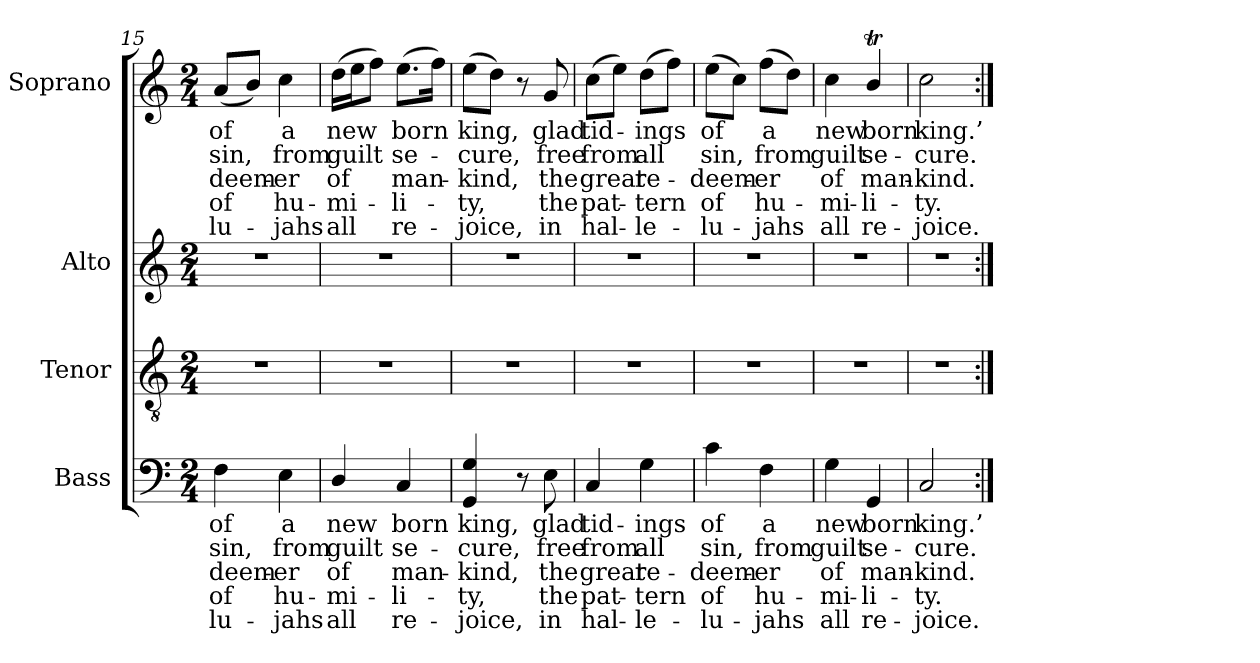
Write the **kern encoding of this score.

**kern	**text	**text	**text	**text	**text	**kern	**kern	**kern	**text	**text	**text	**text	**text
*part4	*part4	*part4	*part4	*part4	*part4	*part3	*part2	*part1	*part1	*part1	*part1	*part1	*part1
*staff4	*staff4	*staff4	*staff4	*staff4	*staff4	*staff3	*staff2	*staff1	*staff1	*staff1	*staff1	*staff1	*staff1
*I"Bass	*	*	*	*	*	*I"Tenor	*I"Alto	*I"Soprano	*	*	*	*	*
*I'B.	*	*	*	*	*	*I'T.	*I'A.	*I'S.	*	*	*	*	*
*clefF4	*	*	*	*	*	*clefGv2	*clefG2	*clefG2	*	*	*	*	*
*	*	*	*	*	*	*ITrd7c12	*	*	*	*	*	*	*
*k[]	*	*	*	*	*	*k[]	*k[]	*k[]	*	*	*	*	*
*C:	*	*	*	*	*	*C:	*C:	*C:	*	*	*	*	*
*M2/4	*	*	*	*	*	*M2/4	*M2/4	*M2/4	*	*	*	*	*
=15	=15	=15	=15	=15	=15	=15	=15	=15	=15	=15	=15	=15	=15
!	!LO:LY:b:color=#000000	!LO:LY:b:color=#000000	!LO:LY:b:color=#000000	!LO:LY:b:color=#000000	!LO:LY:b:color=#000000	!LO:N:vis=1	!LO:N:vis=1	!	!	!	!	!	!
!	!	!	!	!	!	!	!	!	!LO:LY:b:color=#000000	!LO:LY:b:color=#000000	!LO:LY:b:color=#000000	!LO:LY:b:color=#000000	!LO:LY:b:color=#000000
4Fi\	of	sin,	-deem-	-of	lu-	2r	2r	(8ai/L	of	sin,	-deem-	-of	lu-
.	.	.	.	.	.	.	.	8bi/J)	.	.	.	.	.
!	!LO:LY:b:color=#000000	!LO:LY:b:color=#000000	!LO:LY:b:color=#000000	!LO:LY:b:color=#000000	!LO:LY:b:color=#000000	!	!	!	!	!	!	!	!
!	!	!	!	!	!	!	!	!	!LO:LY:b:color=#000000	!LO:LY:b:color=#000000	!LO:LY:b:color=#000000	!LO:LY:b:color=#000000	!LO:LY:b:color=#000000
4Ei\	a	from	-er	hu-	-jahs	.	.	4cci\	a	from	-er	hu-	-jahs
=16	=16	=16	=16	=16	=16	=16	=16	=16	=16	=16	=16	=16	=16
!	!LO:LY:b:color=#000000	!LO:LY:b:color=#000000	!LO:LY:b:color=#000000	!LO:LY:b:color=#000000	!LO:LY:b:color=#000000	!LO:N:vis=1	!LO:N:vis=1	!	!	!	!	!	!
!	!	!	!	!	!	!	!	!	!LO:LY:b:color=#000000	!LO:LY:b:color=#000000	!LO:LY:b:color=#000000	!LO:LY:b:color=#000000	!LO:LY:b:color=#000000
4Di/	new	guilt	of	mi-	-all	2r	2r	(16ddi\LL	new	guilt	of	mi-	-all
.	.	.	.	.	.	.	.	16eei\J	.	.	.	.	.
.	.	.	.	.	.	.	.	8ffi\J)	.	.	.	.	.
!	!LO:LY:b:color=#000000	!LO:LY:b:color=#000000	!LO:LY:b:color=#000000	!LO:LY:b:color=#000000	!LO:LY:b:color=#000000	!	!	!	!	!	!	!	!
!	!	!	!	!	!	!	!	!	!LO:LY:b:color=#000000	!LO:LY:b:color=#000000	!LO:LY:b:color=#000000	!LO:LY:b:color=#000000	!LO:LY:b:color=#000000
4Ci/	born	se-	man-	-li-	-re-	.	.	(8.eei\L	born	se-	man-	-li-	-re-
.	.	.	.	.	.	.	.	16ffi\Jk)	.	.	.	.	.
=17	=17	=17	=17	=17	=17	=17	=17	=17	=17	=17	=17	=17	=17
!	!LO:LY:b:color=#000000	!LO:LY:b:color=#000000	!LO:LY:b:color=#000000	!LO:LY:b:color=#000000	!LO:LY:b:color=#000000	!LO:N:vis=1	!LO:N:vis=1	!	!	!	!	!	!
!	!	!	!	!	!	!	!	!	!LO:LY:b:color=#000000	!LO:LY:b:color=#000000	!LO:LY:b:color=#000000	!LO:LY:b:color=#000000	!LO:LY:b:color=#000000
4GGi/ 4Gi	king,	-cure,	-kind,	ty,	joice,	2r	2r	(8eei\L	king,	-cure,	-kind,	ty,	joice,
.	.	.	.	.	.	.	.	8ddi\J)	.	.	.	.	.
8r	.	.	.	.	.	.	.	8r	.	.	.	.	.
!	!LO:LY:b:color=#000000	!LO:LY:b:color=#000000	!LO:LY:b:color=#000000	!LO:LY:b:color=#000000	!LO:LY:b:color=#000000	!	!	!	!	!	!	!	!
!	!	!	!	!	!	!	!	!	!LO:LY:b:color=#000000	!LO:LY:b:color=#000000	!LO:LY:b:color=#000000	!LO:LY:b:color=#000000	!LO:LY:b:color=#000000
8Ei\	glad	free	the	the	in	.	.	8gi/	glad	free	the	the	in
=18	=18	=18	=18	=18	=18	=18	=18	=18	=18	=18	=18	=18	=18
!	!LO:LY:b:color=#000000	!LO:LY:b:color=#000000	!LO:LY:b:color=#000000	!LO:LY:b:color=#000000	!LO:LY:b:color=#000000	!LO:N:vis=1	!LO:N:vis=1	!	!	!	!	!	!
!	!	!	!	!	!	!	!	!	!LO:LY:b:color=#000000	!LO:LY:b:color=#000000	!LO:LY:b:color=#000000	!LO:LY:b:color=#000000	!LO:LY:b:color=#000000
4Ci/	tid-	from	great	pat-	-hal-	2r	2r	(8cci\L	tid-	from	great	pat-	-hal-
.	.	.	.	.	.	.	.	8eei\J)	.	.	.	.	.
!	!LO:LY:b:color=#000000	!LO:LY:b:color=#000000	!LO:LY:b:color=#000000	!LO:LY:b:color=#000000	!LO:LY:b:color=#000000	!	!	!	!	!	!	!	!
!	!	!	!	!	!	!	!	!	!LO:LY:b:color=#000000	!LO:LY:b:color=#000000	!LO:LY:b:color=#000000	!LO:LY:b:color=#000000	!LO:LY:b:color=#000000
4Gi\	-ings	all	-re-	-tern	le-	.	.	(8ddi\L	-ings	all	-re-	-tern	le-
.	.	.	.	.	.	.	.	8ffi\J)	.	.	.	.	.
=19	=19	=19	=19	=19	=19	=19	=19	=19	=19	=19	=19	=19	=19
!	!LO:LY:b:color=#000000	!LO:LY:b:color=#000000	!LO:LY:b:color=#000000	!LO:LY:b:color=#000000	!LO:LY:b:color=#000000	!LO:N:vis=1	!LO:N:vis=1	!	!	!	!	!	!
!	!	!	!	!	!	!	!	!	!LO:LY:b:color=#000000	!LO:LY:b:color=#000000	!LO:LY:b:color=#000000	!LO:LY:b:color=#000000	!LO:LY:b:color=#000000
4ci\	of	sin,	-deem-	-of	lu-	2r	2r	(8eei\L	of	sin,	-deem-	-of	lu-
.	.	.	.	.	.	.	.	8cci\J)	.	.	.	.	.
!	!LO:LY:b:color=#000000	!LO:LY:b:color=#000000	!LO:LY:b:color=#000000	!LO:LY:b:color=#000000	!LO:LY:b:color=#000000	!	!	!	!	!	!	!	!
!	!	!	!	!	!	!	!	!	!LO:LY:b:color=#000000	!LO:LY:b:color=#000000	!LO:LY:b:color=#000000	!LO:LY:b:color=#000000	!LO:LY:b:color=#000000
4Fi\	a	from	-er	hu-	-jahs	.	.	(8ffi\L	a	from	-er	hu-	-jahs
.	.	.	.	.	.	.	.	8ddi\J)	.	.	.	.	.
=20	=20	=20	=20	=20	=20	=20	=20	=20	=20	=20	=20	=20	=20
!	!LO:LY:b:color=#000000	!LO:LY:b:color=#000000	!LO:LY:b:color=#000000	!LO:LY:b:color=#000000	!LO:LY:b:color=#000000	!LO:N:vis=1	!LO:N:vis=1	!	!	!	!	!	!
!	!	!	!	!	!	!	!	!	!LO:LY:b:color=#000000	!LO:LY:b:color=#000000	!LO:LY:b:color=#000000	!LO:LY:b:color=#000000	!LO:LY:b:color=#000000
4Gi\	new	guilt	of	mi-	-all	2r	2r	4cci\	new	guilt	of	mi-	-all
!	!LO:LY:b:color=#000000	!LO:LY:b:color=#000000	!LO:LY:b:color=#000000	!LO:LY:b:color=#000000	!LO:LY:b:color=#000000	!	!	!	!	!	!	!	!
!	!	!	!	!	!	!	!	!	!LO:LY:b:color=#000000	!LO:LY:b:color=#000000	!LO:LY:b:color=#000000	!LO:LY:b:color=#000000	!LO:LY:b:color=#000000
4GGi/	born	se-	man-	-li-	-re-	.	.	4bti/	born	se-	man-	-li-	-re-
=21	=21	=21	=21	=21	=21	=21	=21	=21	=21	=21	=21	=21	=21
!	!LO:LY:b:color=#000000	!LO:LY:b:color=#000000	!LO:LY:b:color=#000000	!LO:LY:b:color=#000000	!LO:LY:b:color=#000000	!LO:N:vis=1	!LO:N:vis=1	!	!	!	!	!	!
!	!	!	!	!	!	!	!	!	!LO:LY:b:color=#000000	!LO:LY:b:color=#000000	!LO:LY:b:color=#000000	!LO:LY:b:color=#000000	!LO:LY:b:color=#000000
2Ci/	king.’	-cure.	-kind.	ty.	joice.	2r	2r	2cci\	king.’	-cure.	-kind.	ty.	joice.
=:|!	=:|!	=:|!	=:|!	=:|!	=:|!	=:|!	=:|!	=:|!	=:|!	=:|!	=:|!	=:|!	=:|!
*-	*-	*-	*-	*-	*-	*-	*-	*-	*-	*-	*-	*-	*-
